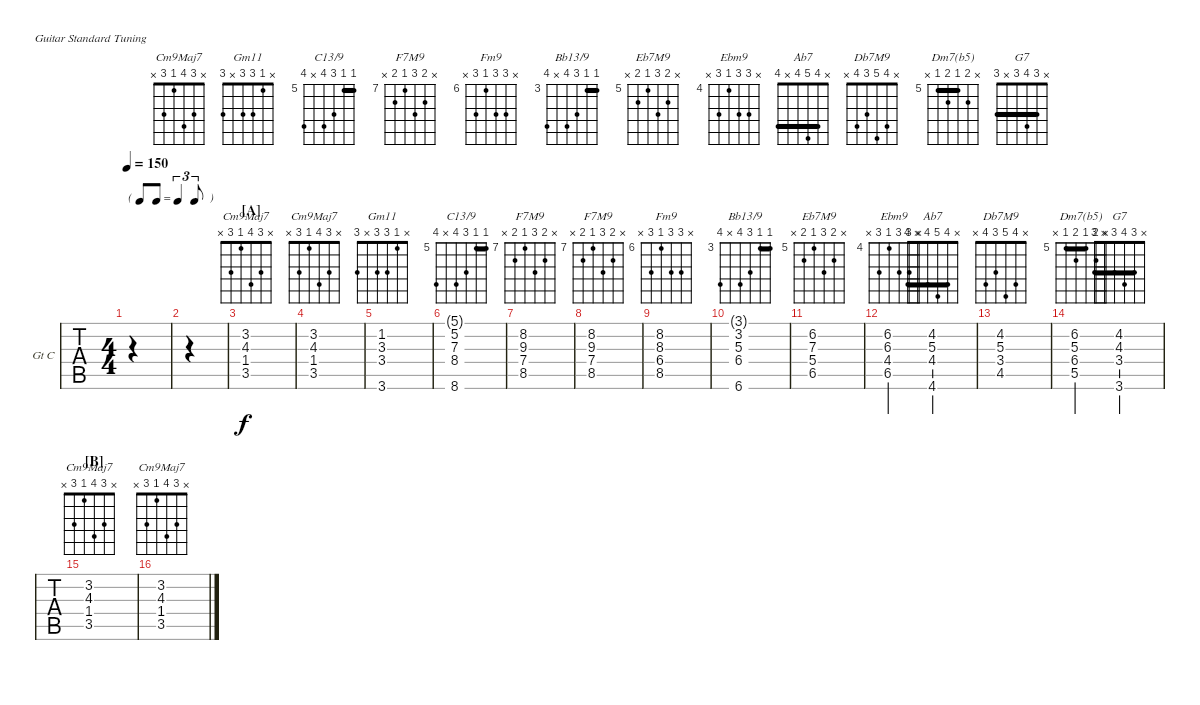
\defaultSystemsLayout 4
\bracketExtendMode nobrackets
\firstSystemTrackNameOrientation horizontal
\otherSystemsTrackNameOrientation horizontal
\chordDiagramsInScore
\track ("Guitar Chords" "Gt C") {instrument acousticguitarsteel}
\staff {tabs}
\tuning (E4 B3 G3 D3 A2 E2)
\chord ("Cm9Maj7" x 3 4 1 3 x)
\chord ("Gm11" x 1 3 3 x 3)
\chord ("C13/9" 5 5 7 8 x 8) {firstfret 5 barre 5}
\chord ("F7M9" x 8 9 7 8 x) {firstfret 7}
\chord ("Fm9" x 8 8 6 8 x) {firstfret 6}
\chord ("Bb13/9" 3 3 5 6 x 6) {firstfret 3 barre 3}
\chord ("Eb7M9" x 6 7 5 6 x) {firstfret 5}
\chord ("Ebm9" x 6 6 4 6 x) {firstfret 4}
\chord ("Ab7" x 4 5 4 x 4) {barre (4 4)}
\chord ("Db7M9" x 4 5 3 4 x)
\chord ("Dm7(b5)" x 6 5 6 5 x) {firstfret 5 barre 5}
\chord ("G7" x 3 4 3 x 3) {barre (3 3)}
\ts (4 4)
\tf triplet8th
\tempo 150
\clef g2
\ks cminor
|
\scale
0.462451 |
\section ("A" "")
\scale
0.29249 (3.5 1.4 4.3 3.2).1{ch "Cm9Maj7"} |
\scale
0.245059 (3.5 1.4 4.3 3.2).1{ch "Cm9Maj7"} |
\scale
0.333333 (3.6 3.4 3.3 1.2).1{ch "Gm11"} |
\scale
0.333333 (8.6 8.4 7.3 5.2 5.1{g}).1{ch "C13/9"} |
\scale
0.333333 (8.5 7.4 9.3 8.2).1{ch "F7M9"} |
\scale
0.333333 (8.5 7.4 9.3 8.2).1{ch "F7M9"} |
\scale
0.333333 (8.5 6.4 8.3 8.2).1{ch "Fm9"} |
(6.6 6.4 5.3 3.2 3.1{g}).1{ch "Bb13/9"} |
(6.5 5.4 7.3 6.2).1{ch "Eb7M9"} |
(6.5 4.4 6.3 6.2).2{ch "Ebm9"} (4.6 4.4 5.3 4.2).2{ch "Ab7"} |
(4.5 3.4 5.3 4.2).1{ch "Db7M9"} |
(5.5 6.4 5.3 6.2).2{ch "Dm7(b5)"} (3.6 3.4 4.3 4.2).2{ch "G7"} |
\section ("B" "")
(3.5 1.4 4.3 3.2).1{ch "Cm9Maj7"} |
(3.5 1.4 4.3 3.2).1{ch "Cm9Maj7"}
